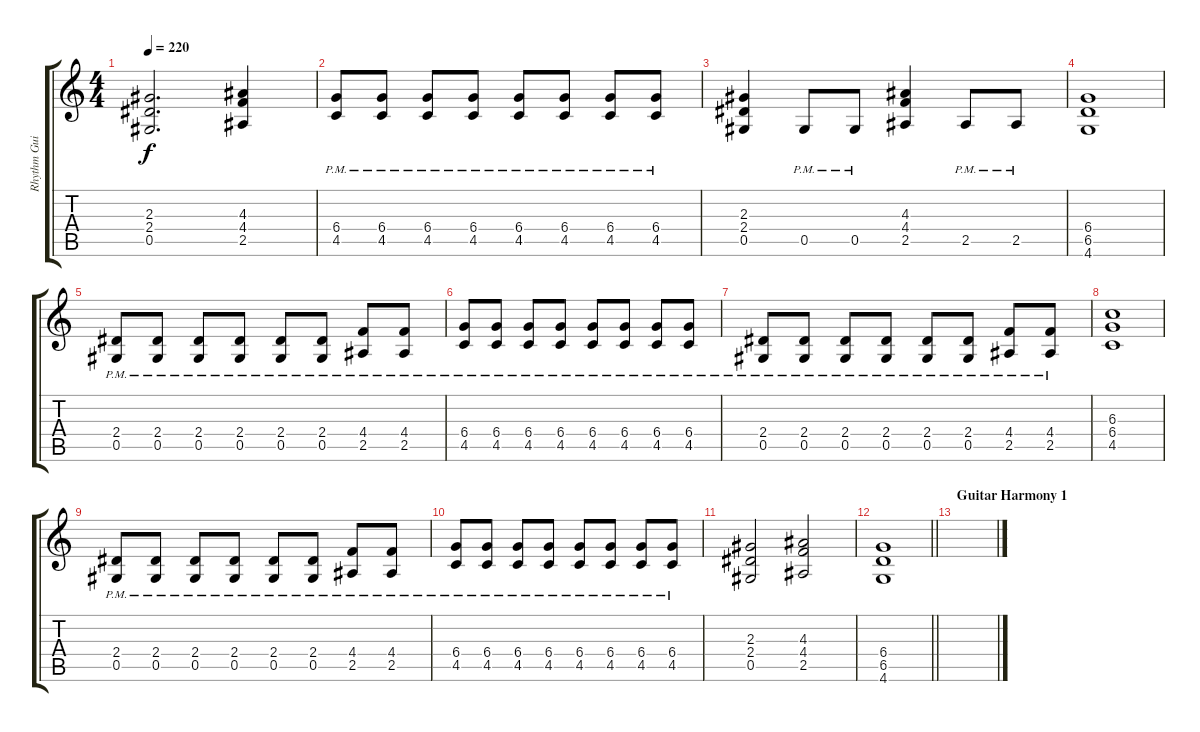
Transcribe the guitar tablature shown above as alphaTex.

\track ("Rhythm Guitar 1" "Rhythm Gui") {instrument distortionguitar}
\staff {score tabs}
\tuning (Eb4 Bb3 Gb3 Db3 Ab2 Eb2) {hide}
\ts (4 4)
\tempo 220
\clef g2
\ks c
(2.3 2.4 0.5).2{d dy f} (4.3 4.4 2.5).4 |
(6.4{pm} 4.5{pm}).8 (6.4{pm} 4.5{pm}).8 (6.4{pm} 4.5{pm}).8 (6.4{pm} 4.5{pm}).8 (6.4{pm} 4.5{pm}).8 (6.4{pm} 4.5{pm}).8 (6.4{pm} 4.5{pm}).8 (6.4{pm} 4.5{pm}).8 |
(2.3 2.4 0.5).4 0.5{pm}.8 0.5{pm}.8 (4.3 4.4 2.5).4 2.5{pm}.8 2.5{pm}.8 |
(6.4 6.5 4.6).1 |
(2.4{pm} 0.5{pm}).8 (2.4{pm} 0.5{pm}).8 (2.4{pm} 0.5{pm}).8 (2.4{pm} 0.5{pm}).8 (2.4{pm} 0.5{pm}).8 (2.4{pm} 0.5{pm}).8 (4.4{pm} 2.5{pm}).8 (4.4{pm} 2.5{pm}).8 |
(6.4{pm} 4.5{pm}).8 (6.4{pm} 4.5{pm}).8 (6.4{pm} 4.5{pm}).8 (6.4{pm} 4.5{pm}).8 (6.4{pm} 4.5{pm}).8 (6.4{pm} 4.5{pm}).8 (6.4{pm} 4.5{pm}).8 (6.4{pm} 4.5{pm}).8 |
(2.4{pm} 0.5{pm}).8 (2.4{pm} 0.5{pm}).8 (2.4{pm} 0.5{pm}).8 (2.4{pm} 0.5{pm}).8 (2.4{pm} 0.5{pm}).8 (2.4{pm} 0.5{pm}).8 (4.4{pm} 2.5{pm}).8 (4.4{pm} 2.5{pm}).8 |
(6.3 6.4 4.5).1 |
(2.4{pm} 0.5{pm}).8 (2.4{pm} 0.5{pm}).8 (2.4{pm} 0.5{pm}).8 (2.4{pm} 0.5{pm}).8 (2.4{pm} 0.5{pm}).8 (2.4{pm} 0.5{pm}).8 (4.4{pm} 2.5{pm}).8 (4.4{pm} 2.5{pm}).8 |
(6.4{pm} 4.5{pm}).8 (6.4{pm} 4.5{pm}).8 (6.4{pm} 4.5{pm}).8 (6.4{pm} 4.5{pm}).8 (6.4{pm} 4.5{pm}).8 (6.4{pm} 4.5{pm}).8 (6.4{pm} 4.5{pm}).8 (6.4{pm} 4.5{pm}).8 |
(2.3 2.4 0.5).2 (4.3 4.4 2.5).2 |
\barLineRight lightlight
(6.4 6.5 4.6).1 |
\section ("" "Guitar Harmony 1")
